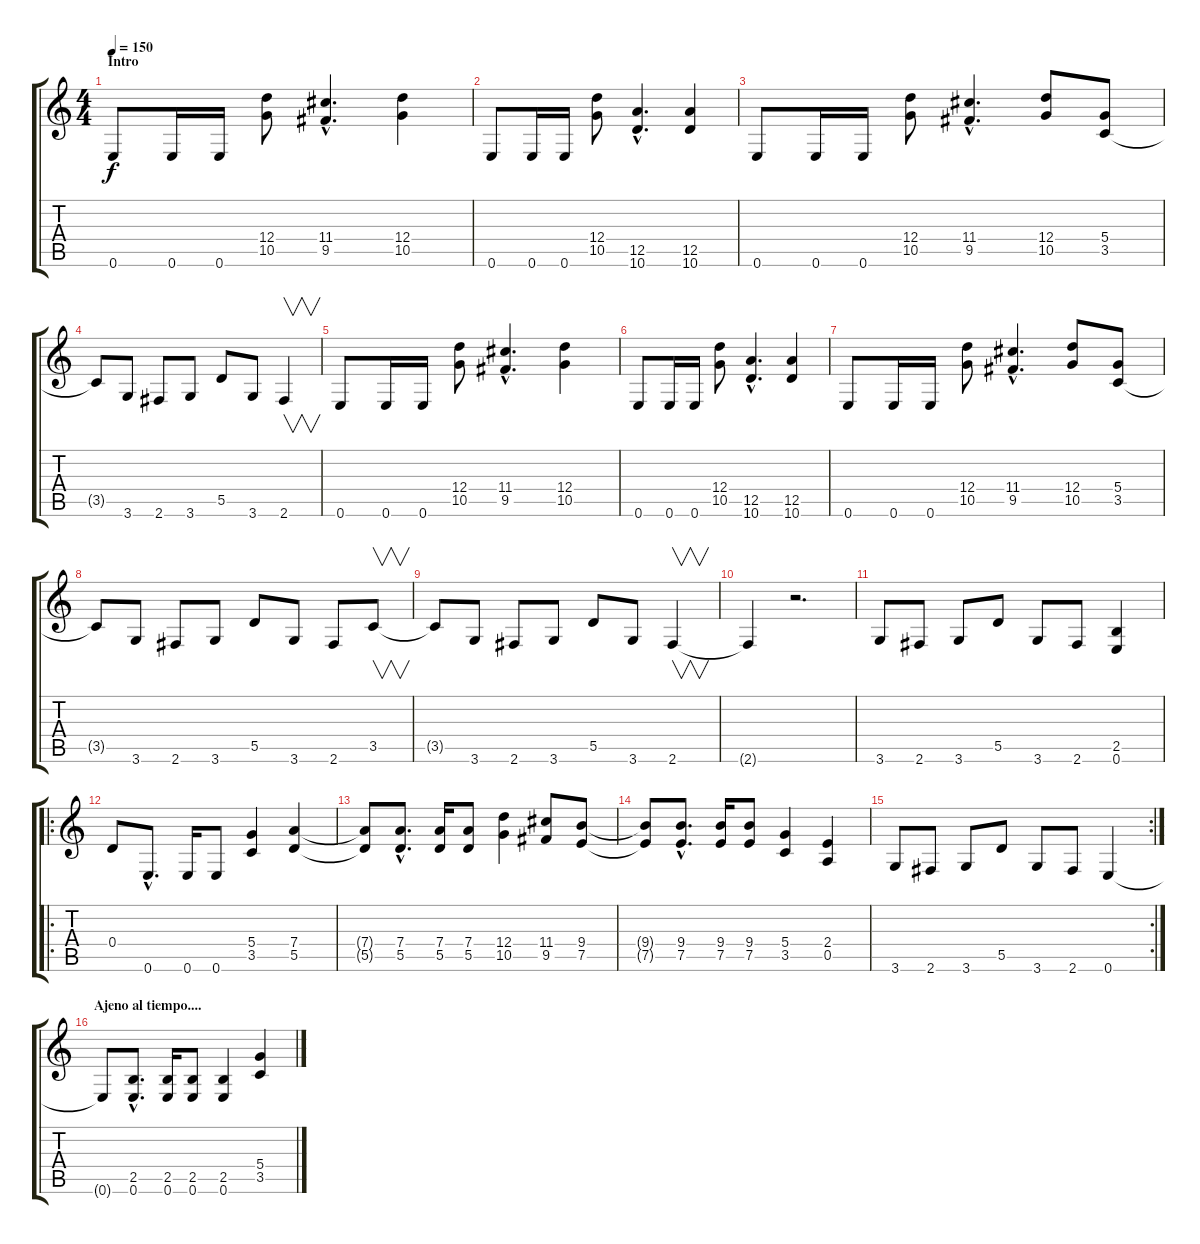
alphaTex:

\track "" {instrument distortionguitar}
\staff {score tabs}
\tuning (E4 B3 G3 D3 A2 E2) {hide}
\ts (4 4)
\section ("" "Intro")
\tempo 150
\clef g2
\ks c
0.6.8{dy f instrument distortionguitar} 0.6.16 0.6.16 (12.4 10.5).8 (11.4{hac} 9.5{hac}).4{d} (12.4 10.5).4 |
0.6.8 0.6.16 0.6.16 (12.4 10.5).8 (12.5{hac} 10.6{hac}).4{d} (12.5 10.6).4 |
0.6.8 0.6.16 0.6.16 (12.4 10.5).8 (11.4{hac} 9.5{hac}).4{d} (12.4 10.5).8 (5.4 3.5).8 |
3.5{t}.8 3.6.8 2.6.8 3.6.8 5.5.8 3.6.8 2.6.4{v} |
0.6.8 0.6.16 0.6.16 (12.4 10.5).8 (11.4{hac} 9.5{hac}).4{d} (12.4 10.5).4 |
0.6.8 0.6.16 0.6.16 (12.4 10.5).8 (12.5{hac} 10.6{hac}).4{d} (12.5 10.6).4 |
0.6.8 0.6.16 0.6.16 (12.4 10.5).8 (11.4{hac} 9.5{hac}).4{d} (12.4 10.5).8 (5.4 3.5).8 |
3.5{t}.8 3.6.8 2.6.8 3.6.8 5.5.8 3.6.8 2.6.8 3.5.8{v} |
3.5{t}.8 3.6.8 2.6.8 3.6.8 5.5.8 3.6.8 2.6.4{v} |
2.6{t}.4 r.2{d} |
3.6.8 2.6.8 3.6.8 5.5.8 3.6.8 2.6.8 (2.5 0.6).4 |
\ro
0.4.8 0.6{hac}.8{d} 0.6.16 0.6.8 (5.4 3.5).4 (7.4 5.5).4 |
(7.4{t} 5.5{t}).8 (7.4{hac} 5.5{hac}).8{d} (7.4 5.5).16 (7.4 5.5).8 (12.4 10.5).4 (11.4 9.5).8 (9.4 7.5).8 |
(9.4{t} 7.5{t}).8 (9.4{hac} 7.5{hac}).8{d} (9.4 7.5).16 (9.4 7.5).8 (5.4 3.5).4 (2.4 0.5).4 |
\rc 2
3.6.8 2.6.8 3.6.8 5.5.8 3.6.8 2.6.8 0.6.4 |
\section ("" "Ajeno al tiempo....")
0.6{t}.8 (2.5{hac} 0.6{hac}).8{d} (2.5 0.6).16 (2.5 0.6).8 (2.5 0.6).4 (5.4 3.5).4
